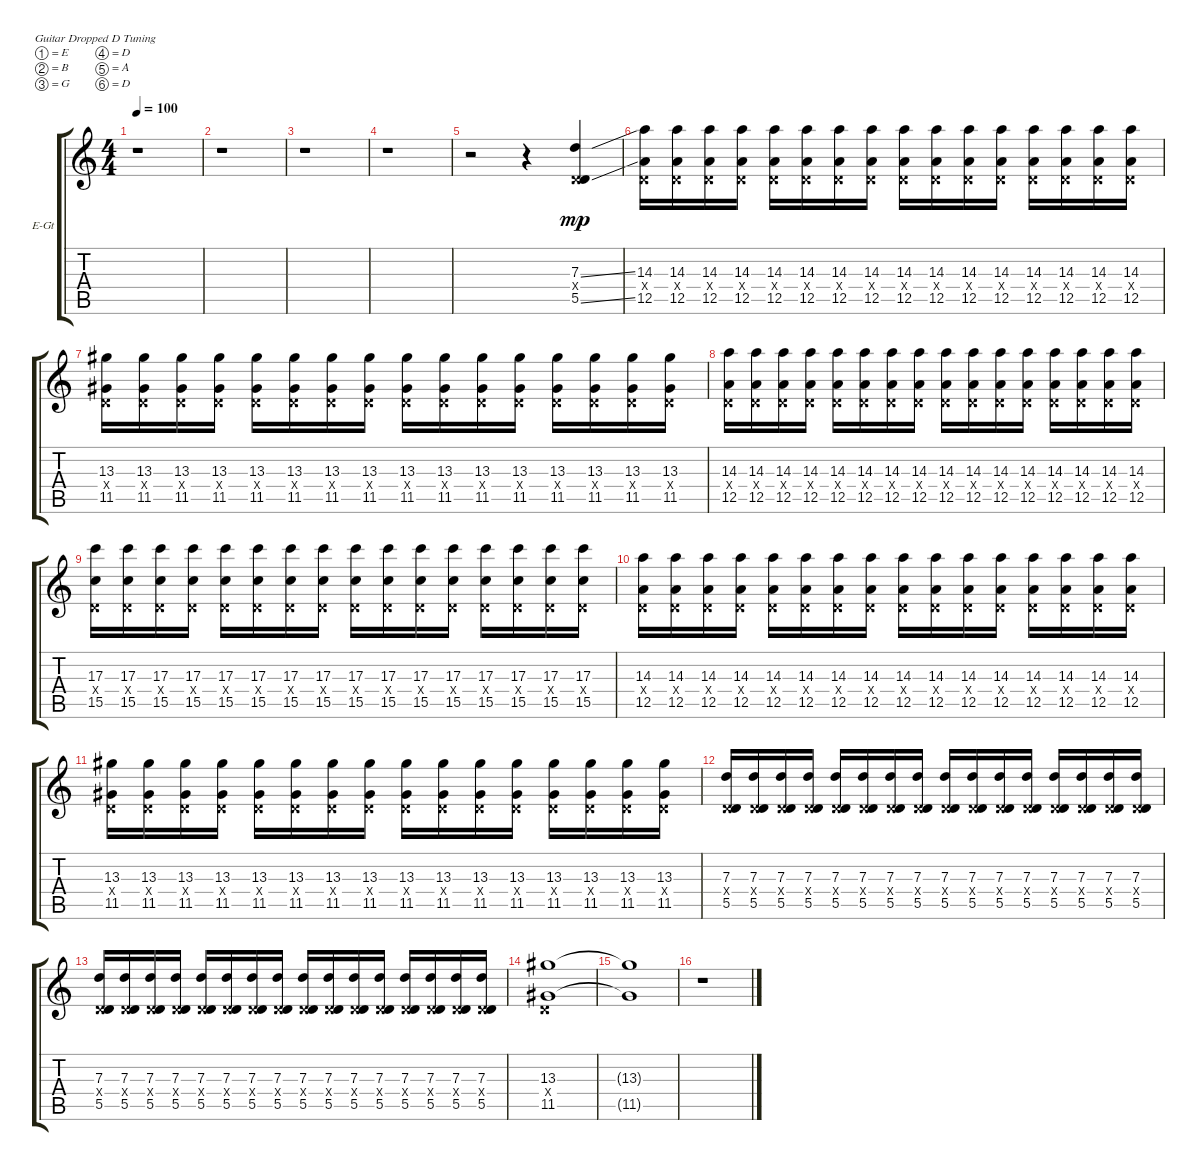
\bracketExtendMode groupsimilarinstruments
\firstSystemTrackNameOrientation horizontal
\otherSystemsTrackNameOrientation horizontal
\track ("Add guitar" "E-Gt") {instrument distortionguitar}
\staff {score tabs}
\tuning (E4 B3 G3 D3 A2 D2)
\ts (4 4)
\tempo 100
\clef g2
\ks c
r.1{dy f} |
r.1 |
r.1 |
r.1 |
r.2 r.4 (7.3{ss} 0.4{x} 5.5{ss}).4{dy mp} |
(14.3 0.4{x} 12.5).16 (14.3 0.4{x} 12.5).16 (14.3 0.4{x} 12.5).16 (14.3 0.4{x} 12.5).16 (14.3 0.4{x} 12.5).16 (14.3 0.4{x} 12.5).16 (14.3 0.4{x} 12.5).16 (14.3 0.4{x} 12.5).16 (14.3 0.4{x} 12.5).16 (14.3 0.4{x} 12.5).16 (14.3 0.4{x} 12.5).16 (14.3 0.4{x} 12.5).16 (14.3 0.4{x} 12.5).16 (14.3 0.4{x} 12.5).16 (14.3 0.4{x} 12.5).16 (14.3 0.4{x} 12.5).16 |
(13.3 0.4{x} 11.5).16 (13.3 0.4{x} 11.5).16 (13.3 0.4{x} 11.5).16 (13.3 0.4{x} 11.5).16 (13.3 0.4{x} 11.5).16 (13.3 0.4{x} 11.5).16 (13.3 0.4{x} 11.5).16 (13.3 0.4{x} 11.5).16 (13.3 0.4{x} 11.5).16 (13.3 0.4{x} 11.5).16 (13.3 0.4{x} 11.5).16 (13.3 0.4{x} 11.5).16 (13.3 0.4{x} 11.5).16 (13.3 0.4{x} 11.5).16 (13.3 0.4{x} 11.5).16 (13.3 0.4{x} 11.5).16 |
(14.3 0.4{x} 12.5).16 (14.3 0.4{x} 12.5).16 (14.3 0.4{x} 12.5).16 (14.3 0.4{x} 12.5).16 (14.3 0.4{x} 12.5).16 (14.3 0.4{x} 12.5).16 (14.3 0.4{x} 12.5).16 (14.3 0.4{x} 12.5).16 (14.3 0.4{x} 12.5).16 (14.3 0.4{x} 12.5).16 (14.3 0.4{x} 12.5).16 (14.3 0.4{x} 12.5).16 (14.3 0.4{x} 12.5).16 (14.3 0.4{x} 12.5).16 (14.3 0.4{x} 12.5).16 (14.3 0.4{x} 12.5).16 |
(17.3 0.4{x} 15.5).16 (17.3 0.4{x} 15.5).16 (17.3 0.4{x} 15.5).16 (17.3 0.4{x} 15.5).16 (17.3 0.4{x} 15.5).16 (17.3 0.4{x} 15.5).16 (17.3 0.4{x} 15.5).16 (17.3 0.4{x} 15.5).16 (17.3 0.4{x} 15.5).16 (17.3 0.4{x} 15.5).16 (17.3 0.4{x} 15.5).16 (17.3 0.4{x} 15.5).16 (17.3 0.4{x} 15.5).16 (17.3 0.4{x} 15.5).16 (17.3 0.4{x} 15.5).16 (17.3 0.4{x} 15.5).16 |
(14.3 0.4{x} 12.5).16 (14.3 0.4{x} 12.5).16 (14.3 0.4{x} 12.5).16 (14.3 0.4{x} 12.5).16 (14.3 0.4{x} 12.5).16 (14.3 0.4{x} 12.5).16 (14.3 0.4{x} 12.5).16 (14.3 0.4{x} 12.5).16 (14.3 0.4{x} 12.5).16 (14.3 0.4{x} 12.5).16 (14.3 0.4{x} 12.5).16 (14.3 0.4{x} 12.5).16 (14.3 0.4{x} 12.5).16 (14.3 0.4{x} 12.5).16 (14.3 0.4{x} 12.5).16 (14.3 0.4{x} 12.5).16 |
(13.3 0.4{x} 11.5).16 (13.3 0.4{x} 11.5).16 (13.3 0.4{x} 11.5).16 (13.3 0.4{x} 11.5).16 (13.3 0.4{x} 11.5).16 (13.3 0.4{x} 11.5).16 (13.3 0.4{x} 11.5).16 (13.3 0.4{x} 11.5).16 (13.3 0.4{x} 11.5).16 (13.3 0.4{x} 11.5).16 (13.3 0.4{x} 11.5).16 (13.3 0.4{x} 11.5).16 (13.3 0.4{x} 11.5).16 (13.3 0.4{x} 11.5).16 (13.3 0.4{x} 11.5).16 (13.3 0.4{x} 11.5).16 |
(7.3 0.4{x} 5.5).16 (7.3 0.4{x} 5.5).16 (7.3 0.4{x} 5.5).16 (7.3 0.4{x} 5.5).16 (7.3 0.4{x} 5.5).16 (7.3 0.4{x} 5.5).16 (7.3 0.4{x} 5.5).16 (7.3 0.4{x} 5.5).16 (7.3 0.4{x} 5.5).16 (7.3 0.4{x} 5.5).16 (7.3 0.4{x} 5.5).16 (7.3 0.4{x} 5.5).16 (7.3 0.4{x} 5.5).16 (7.3 0.4{x} 5.5).16 (7.3 0.4{x} 5.5).16 (7.3 0.4{x} 5.5).16 |
(7.3 0.4{x} 5.5).16 (7.3 0.4{x} 5.5).16 (7.3 0.4{x} 5.5).16 (7.3 0.4{x} 5.5).16 (7.3 0.4{x} 5.5).16 (7.3 0.4{x} 5.5).16 (7.3 0.4{x} 5.5).16 (7.3 0.4{x} 5.5).16 (7.3 0.4{x} 5.5).16 (7.3 0.4{x} 5.5).16 (7.3 0.4{x} 5.5).16 (7.3 0.4{x} 5.5).16 (7.3 0.4{x} 5.5).16 (7.3 0.4{x} 5.5).16 (7.3 0.4{x} 5.5).16 (7.3 0.4{x} 5.5).16 |
(13.3 0.4{x} 11.5).1 |
(13.3{t} 11.5{t}).1 |
r.1
